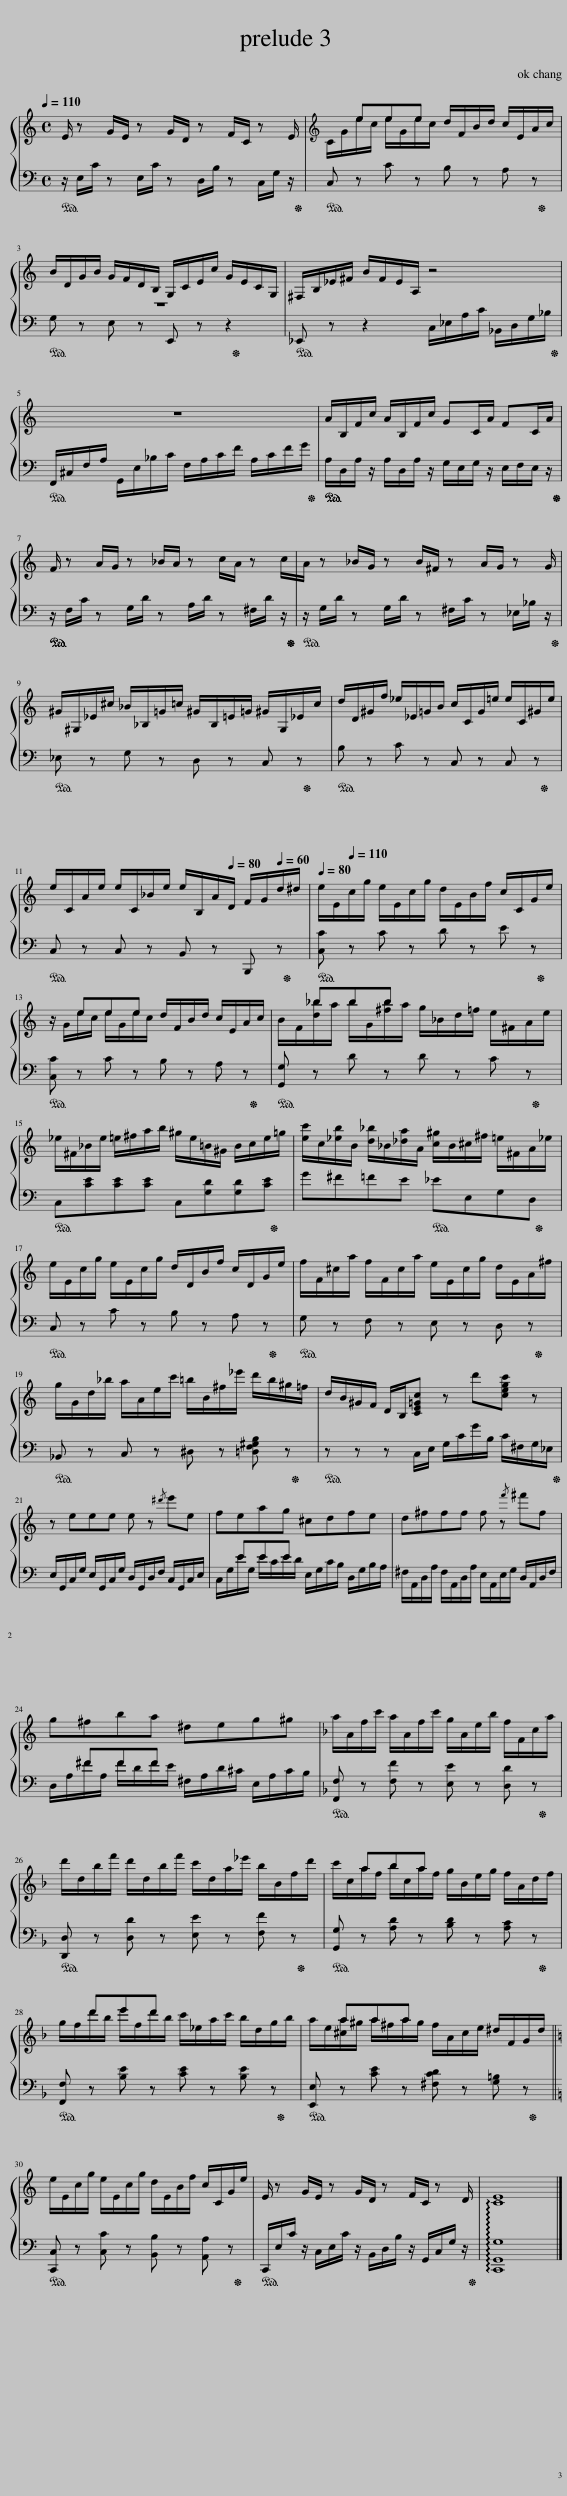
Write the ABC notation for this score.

X:1
%%score { ( 1 3 ) | ( 2 4 ) }
L:1/8
Q:1/4=110
M:4/4
I:linebreak $
K:C
V:1 treble
V:3 treble
V:2 bass
V:4 bass
V:1
 E/ z G/E/ z G/D/ z F/C/ z E/ |[K:treble] C/G/e/c/ e/G/e/c/ d/F/B/d/ c/E/A/c/ |$ B/D/G/B/ G/F/D/B,/ G,/C/E/c/ G/E/C/G,/ | ^F,/B,/_E/^F/ B/F/E/A,/ z4 |$ z8 | %5
 A/B,/F/c/ A/B,/F/c/ GC/A/ FC/A/ |$ F/ z A/G/ z _B/A/ z c/A/ z c/ |A/ z _B/G/ z B/^F/ z A/G/ z G/ |$ ^G/^G,/_E/^c/ _B/_B,/=G/=c/ ^G/B,/=E/=G/ ^G/G,/_E/c/ | d/D/^G/f/ _e/_E/=G/B/ c/C/G/=e/ e/C/^G/e/ |$ %10
 e/C/A/e/ e/C/_B/e/ e/B,/A/[Q:1/4=80]D/ F/G/[Q:1/4=60]d/^d/ |[Q:1/4=80] e/E/[Q:1/4=110]c/g/ e/E/c/g/ d/E/B/f/ c/C/G/e/ |$ z/ G/e/c/ e/G/e/c/ d/F/B/d/ c/E/A/c/ | B/F/[d_b]/a/ b/G/[^fb]/a/ g/_B/d/=f/ e/^F/A/e/ |$ _e/^F/_B/e/ =e/^f/a/b/ ^g/e/=B/^G/ B/c/e/=g/ | %15
 [ec']/c/[_eb]/B/ [d_b]/_B/[_da]/A/ [c^g]/B/^c/^f/ =e/^F/A/_e/ |$ e/E/c/g/ e/E/c/g/ d/D/B/f/ c/D/G/e/ | f/F/^c/a/ f/F/c/a/ e/E/c/g/ d/E/A/^f/ |$ g/G/d/_b/ a/A/e/c'/ =b/B/^f/_e'/ d'/b/^g/=f/ | d/B/^G/F/ D/B,/[CE=Gc] z d'[cegc'] z |$ %20
 z eee e z{/^d'} e'e | feag ^cdfe | d^fff f z{/f'} ^f'f |$ g^fba ^deg^g |[K:F] a/A/f/c'/ a/A/f/c'/ g/A/e/b/ f/F/c/a/ |$ %25
 d'/d/b/f'/ d'/d/b/f'/ c'/d/a/_e'/ b/B/f/d'/ | c'/c/a/f/ b/c/a/f/ g/B/e/g/ f/A/d/f/ |$ g/f/d'/b/ e'/f/d'/b/ c'/_e/a/c'/ b/d/g/b/ | a/e/[^ca]/^g/ a/^f/a/g/ f/A/c/e/ ^d/F/G/d/ ||$[K:C] e/E/c/g/ e/E/c/g/ d/E/B/f/ c/C/G/e/ | %30
 E/ z G/E/ z G/D/ z F/C/ z D/ | [CE]8 |] %32
V:2
!ped! z/ E,/C/ z E,/C/ z D,/B,/ z C,/G,/ z/!ped-up! |!ped! C, z C z B, z A, z!ped-up! |$!ped! G, z E, z E,, z z2!ped-up! |!ped! _E,, z z2 C,/_E,/A,/C/ _B,,/D,/G,/_B,/!ped-up! |$!ped! F,,/^C,/F,/A,/ G,,/E,/_B,/C/ F,/A,/C/F/ A,/C/F/G/!ped-up! | %5
!ped! A,/D,/A,/ z/ A,/D,/A,/ z/ G,/E,/G,/ z/ E,/F,/E,/ z/!ped-up! |$!ped! z/ F,/C/ z G,/D/ z A,/D/ z ^F,/D/ z/!ped-up! |!ped! z/ G,/D/ z G,/D/ z ^F,/C/ z _E,/_B,/ z/!ped-up! |$!ped! _E, z G, z D, z C, z!ped-up! |!ped! B, z C z C, z C, z!ped-up! |$ %10
!ped! C, z C, z B,, z B,,, z!ped-up! |!ped! [C,C] z C z D z E z!ped-up! |$!ped! [C,C] z C z B, z A, z!ped-up! |!ped! [G,,G,] z D z D z C z!ped-up! |$!ped! C,[CE][CE][CE] C,[G,D][G,D][CE]!ped-up! | %15
 G^F=FE!ped! _EE,G,D,!ped-up! |$!ped! C, z C z B, z A, z!ped-up! |!ped! G, z F, z E, z D, z!ped-up! |$!ped! _B,, z C, z ^D, z [=D,F,^G,B,] z!ped-up! |!ped! z z z C,/E,/ G,/C/G/B,/ C/^F,/G,/_E,/!ped-up! |$ %20
 E,/G,,/C,/G,/ E,/G,,/C,/G,/ D,/G,,/D,/F,/ C,/G,,/C,/E,/ | C,/G,/E/G,/ E/C/E/D/ E,/G,/C/B,/ D,/G,/B,/A,/ | ^F,/A,,/D,/A,/ F,/A,,/D,/A,/ E,/A,,/E,/G,/ D,/A,,/D,/F,/ |$ D,/A,/^F/A,/ F/D/F/E/ ^F,/A,/D/^C/ E,/A,/C/B,/ |[K:F]!ped! [F,,F,] z [F,F] z [E,E] z [D,D] z!ped-up! |$ %25
!ped! [D,,D,] z [D,D] z [E,E] z [F,F] z!ped-up! |!ped! [G,,G,] z [A,D] z [B,D] z [A,C] z!ped-up! |$!ped! [F,,F,] z [B,E] z [CE] z [B,E] z!ped-up! |!ped! [E,,E,] z [CE] z [^F,CD] z [G,=B,] z!ped-up! ||$[K:C]!ped! [C,,C,] z [C,C] z [B,,B,] z [A,,A,] z!ped-up! | %30
!ped! C,,/E,/C/ z/ C,/E,/C/ z/ B,,/D,/B,/ z/ G,,/C,/G,/ z/!ped-up! | !arpeggio![C,,G,,G,]8 |] %32
V:3
 x8 |[K:treble] x eee x4 |$ z8 | x8 |$ x8 | %5
 x8 |$ x8 | x8 |$ x8 | x8 |$ %10
 x8 | x8 |$ x eee x4 | x _bbb x4 |$ x8 | %15
 x8 |$ x8 | x8 |$ x8 | x8 |$ %20
 x8 | x8 | x8 |$ x8 |[K:F] x8 |$ %25
 x8 | x aba x4 |$ x d'e'd' x4 | x aaa x4 ||$[K:C] x8 | %30
 x8 | x8 |] %32
V:4
 x8 | x8 |$ x8 | x8 |$ x8 | %5
 x8 |$ x8 | x8 |$ x8 | x8 |$ %10
 x8 | x8 |$ x8 | x8 |$ x8 | %15
 x8 |$ x8 | x8 |$ x8 | x8 |$ %20
 x8 | x EEE x4 | x8 |$ x ^FFF x4 |[K:F] x8 |$ %25
 x8 | x8 |$ x8 | x8 ||$[K:C] x8 | %30
 x8 | x8 |] %32
